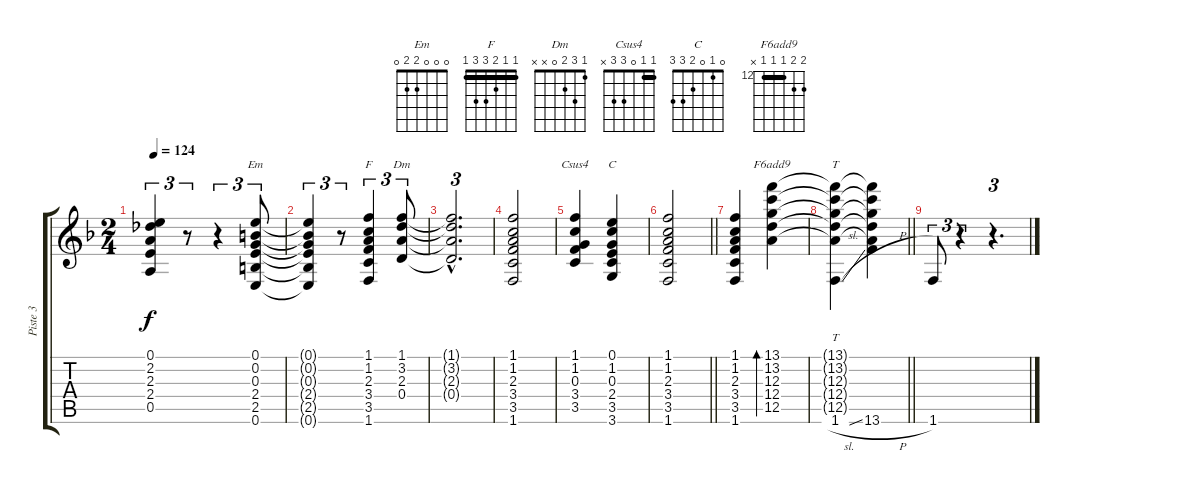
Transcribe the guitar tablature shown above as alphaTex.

\track ("Piste 3" "Piste 3") {instrument electricguitarjazz}
\staff {score tabs}
\tuning (E4 B3 G3 D3 A2 E2) {hide}
\chord ("Em" 0 0 0 2 2 0)
\chord ("F" 1 1 2 3 3 1) {barre 1}
\chord ("Dm" 1 3 2 0 x x)
\chord ("Csus4" 1 1 0 3 3 x) {barre 1}
\chord ("C" 0 1 0 2 3 3)
\chord ("F6add9" 13 13 12 12 12 x) {firstfret 12 barre 12}
\ts (2 4)
\tempo 124
\clef g2
\ks dminor
(0.1{t} 2.2{t} 2.3{t} 2.4{t} 0.5{t}).4{tu (3 2) dy f} r.8{tu (3 2)} r.4{tu (3 2)} (0.1 0.2 0.3 2.4 2.5 0.6).8{tu (3 2) ch "Em"} |
(0.1{t} 0.2{t} 0.3{t} 2.4{t} 2.5{t} 0.6{t}).4{tu (3 2)} r.8{tu (3 2)} (1.1 1.2 2.3 3.4 3.5 1.6).4{tu (3 2) ch "F"} (1.1 3.2 2.3 0.4).8{tu (3 2) ch "Dm"} |
(1.1{hac t} 3.2{hac t} 2.3{hac t} 0.4{hac t}).2{d tu (3 2)} |
(1.1 1.2 2.3 3.4 3.5 1.6).2 |
(1.1 1.2 0.3 3.4 3.5).4{ch "Csus4"} (0.1 1.2 0.3 2.4 3.5 3.6).4{ch "C"} |
\barLineRight lightlight
(1.1 1.2 2.3 3.4 3.5 1.6).2 |
(1.1 1.2 2.3 3.4 3.5 1.6).4 (13.1 13.2 12.3 12.4 12.5).4{bd 120 ch "F6add9"} |
\barLineRight lightlight
(13.1{t} 13.2{t} 12.3{t} 12.4{t} 12.5{t} 1.6{sl}).4{tt} (13.1{t} 13.2{t} 12.3{t} 12.4{t} 12.5{t} 13.6{h}).4 |
1.6.8{tu (3 2)} r.4{tu (3 2)} r.4{d tu (3 2)}
